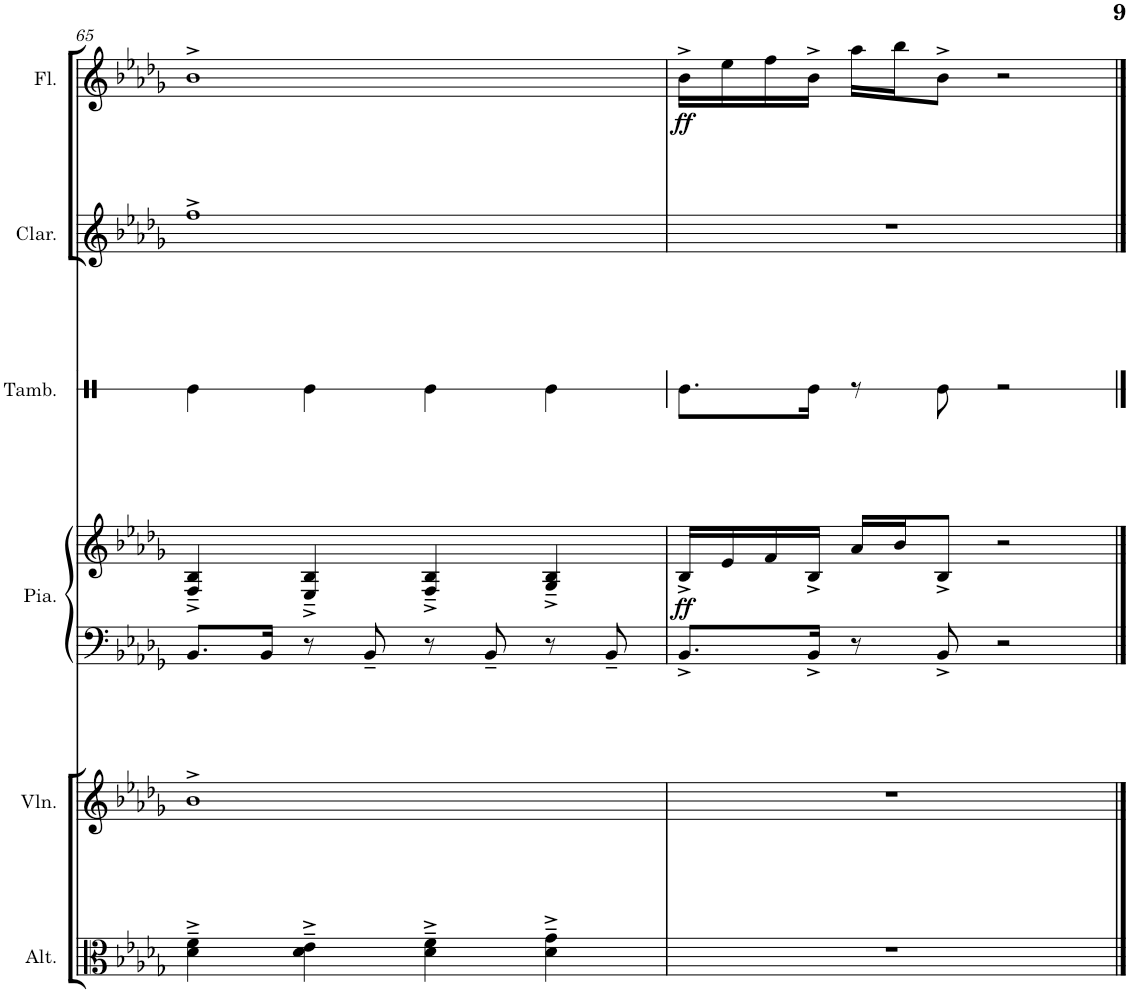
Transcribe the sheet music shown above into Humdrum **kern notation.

**kern	**kern	**kern	**kern	**dynam	**kern	**kern	**kern	**dynam
*part6	*part5	*part4	*part4	*part4	*part3	*part2	*part1	*part1
*staff7	*staff6	*staff5	*staff4	*staff4/5	*staff3	*staff2	*staff1	*staff1
*I"Alto	*I"Violon	*I"Piano	*	*	*I"Tambourin	*I"Clarinette	*I"Flûte	*
*I'Alt.	*I'Vln.	*I'Pia.	*	*	*I'Tamb.	*I'Clar.	*I'Fl.	*
!!LO:PB:g=z
*clefC3	*clefG2	*clefF4	*clefG2	*	*clefX	*clefG2	*clefG2	*
*	*	*	*	*	*	*Trd1c2	*	*
*k[b-e-a-d-g-]	*k[b-e-a-d-g-]	*k[b-e-a-d-g-]	*k[b-e-a-d-g-]	*	*k[]	*k[b-e-a-d-g-]	*k[b-e-a-d-g-]	*
*M4/4	*M4/4	*M4/4	*M4/4	*	*M4/4	*M4/4	*M4/4	*
=65	=65	=65	=65	=65	=65	=65	=65	=65
4d-\~^ 4f\~^	1b-^	8.BB-/L	4F/~^ 4B-/~^	.	4Re\	1ff^	1b-^	.
.	.	16BB-/Jk	.	.	.	.	.	.
4d-\~^ 4e-\~^	.	8r	4E-/~^ 4B-/~^	.	4Re\	.	.	.
.	.	8BB-~/	.	.	.	.	.	.
4d-\~^ 4f\~^	.	8r	4F/~^ 4B-/~^	.	4Re\	.	.	.
.	.	8BB-~/	.	.	.	.	.	.
4d-\~^ 4g-\~^	.	8r	4G-/~^ 4B-/~^	.	4Re\	.	.	.
.	.	8BB-~/	.	.	.	.	.	.
=66	=66	=66	=66	=66	=66	=66	=66	=66
!	!	!	!	!LO:DY:b	!	!	!	!LO:DY:b
1r	1r	8.BB-^/L	16B-^/LL	ff	8.Re\L	1r	16b-^\LL	ff
.	.	.	16e-/	.	.	.	16ee-\	.
.	.	.	16f/	.	.	.	16ff\	.
.	.	16BB-^/Jk	16B-^/JJ	.	16Re\Jk	.	16b-^\JJ	.
.	.	8r	16a-/LL	.	8r	.	16aa-\LL	.
.	.	.	16b-/J	.	.	.	16bb-\J	.
.	.	8BB-^/	8B-^/J	.	8Re\	.	8b-^\J	.
.	.	2r	2r	.	2r	.	2r	.
==	==	==	==	==	==	==	==	==
*-	*-	*-	*-	*-	*-	*-	*-	*-
